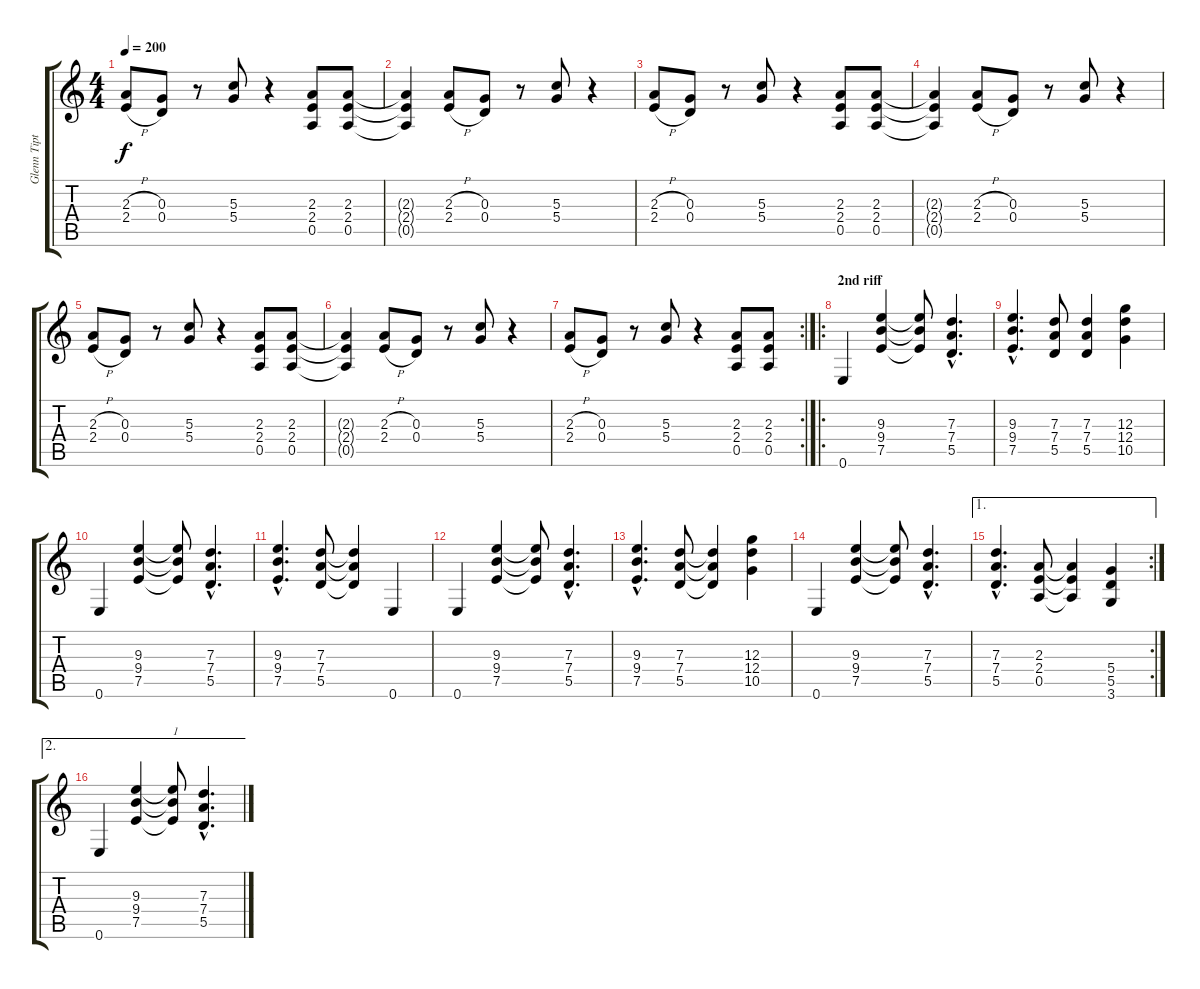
\track ("Glenn Tipton" "Glenn Tipt") {instrument distortionguitar}
\staff {score tabs}
\tuning (E4 B3 G3 D3 A2 E2) {hide}
\ts (4 4)
\tempo 200
\clef g2
\ks c
(2.3{h} 2.4{h}).8{dy f} (0.3 0.4).8 r.8 (5.3 5.4).8 r.4 (2.3 2.4 0.5).8 (2.3 2.4 0.5).8 |
(2.3{t} 2.4{t} 0.5{t}).4 (2.3{h} 2.4{h}).8 (0.3 0.4).8 r.8 (5.3 5.4).8 r.4 |
(2.3{h} 2.4{h}).8 (0.3 0.4).8 r.8 (5.3 5.4).8 r.4 (2.3 2.4 0.5).8 (2.3 2.4 0.5).8 |
(2.3{t} 2.4{t} 0.5{t}).4 (2.3{h} 2.4{h}).8 (0.3 0.4).8 r.8 (5.3 5.4).8 r.4 |
(2.3{h} 2.4{h}).8 (0.3 0.4).8 r.8 (5.3 5.4).8 r.4 (2.3 2.4 0.5).8 (2.3 2.4 0.5).8 |
(2.3{t} 2.4{t} 0.5{t}).4 (2.3{h} 2.4{h}).8 (0.3 0.4).8 r.8 (5.3 5.4).8 r.4 |
\rc 2
(2.3{h} 2.4{h}).8 (0.3 0.4).8 r.8 (5.3 5.4).8 r.4 (2.3 2.4 0.5).8 (2.3 2.4 0.5).8 |
\ro
\section ("" "2nd riff")
0.6.4 (9.3 9.4 7.5).4 (9.3{t} 9.4{t} 7.5{t}).8 (7.3{hac} 7.4{hac} 5.5{hac}).4{d} |
(9.3{hac} 9.4{hac} 7.5{hac}).4{d} (7.3 7.4 5.5).8 (7.3 7.4 5.5).4 (12.3 12.4 10.5).4 |
0.6.4 (9.3 9.4 7.5).4 (9.3{t} 9.4{t} 7.5{t}).8 (7.3{hac} 7.4{hac} 5.5{hac}).4{d} |
(9.3{hac} 9.4{hac} 7.5{hac}).4{d} (7.3 7.4 5.5).8 (7.3{t} 7.4{t} 5.5{t}).4 0.6.4 |
0.6.4 (9.3 9.4 7.5).4 (9.3{t} 9.4{t} 7.5{t}).8 (7.3{hac} 7.4{hac} 5.5{hac}).4{d} |
(9.3{hac} 9.4{hac} 7.5{hac}).4{d} (7.3 7.4 5.5).8 (7.3{t} 7.4{t} 5.5{t}).4 (12.3 12.4 10.5).4 |
0.6.4 (9.3 9.4 7.5).4 (9.3{t} 9.4{t} 7.5{t}).8 (7.3{hac} 7.4{hac} 5.5{hac}).4{d} |
\ae 1
\rc 2
(7.3{hac} 7.4{hac} 5.5{hac}).4{d} (2.3 2.4 0.5).8 (2.3{t} 2.4{t} 0.5{t}).4 (5.4 5.5 3.6).4 |
\ae 2
0.6.4 (9.3 9.4 7.5).4 (9.3{t} 9.4{t} 7.5{t}).8{txt "1"} (7.3{hac} 7.4{hac} 5.5{hac}).4{d}
